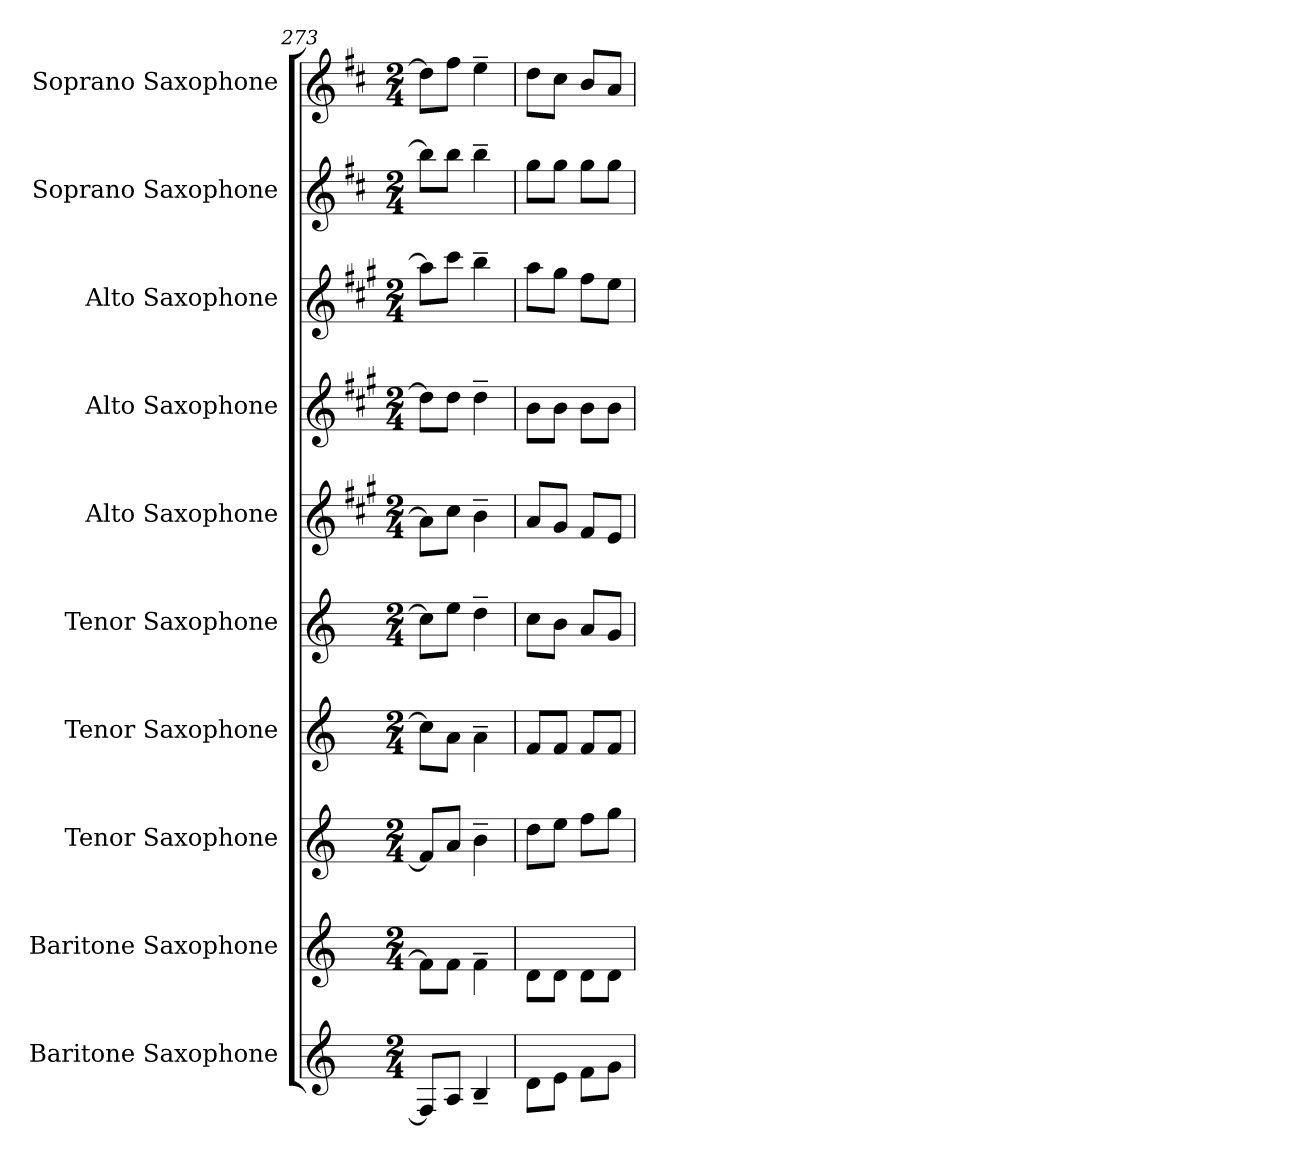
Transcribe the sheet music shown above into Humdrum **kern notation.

**kern	**kern	**kern	**kern	**kern	**kern	**kern	**kern	**kern	**kern
*part10	*part9	*part8	*part7	*part6	*part5	*part4	*part3	*part2	*part1
*staff10	*staff9	*staff8	*staff7	*staff6	*staff5	*staff4	*staff3	*staff2	*staff1
*I"Baritone Saxophone	*I"Baritone Saxophone	*I"Tenor Saxophone	*I"Tenor Saxophone	*I"Tenor Saxophone	*I"Alto Saxophone	*I"Alto Saxophone	*I"Alto Saxophone	*I"Soprano Saxophone	*I"Soprano Saxophone
*I'Bar. Sax.	*I'Bar. Sax.	*I'T. Sax.	*I'T. Sax.	*I'T. Sax.	*I'A. Sax.	*I'A. Sax.	*I'A. Sax.	*I'S. Sax.	*I'S. Sax.
*clefG2	*clefG2	*clefG2	*clefG2	*clefG2	*clefG2	*clefG2	*clefG2	*clefG2	*clefG2
*ITrd12c21	*ITrd12c21	*ITrd8c14	*ITrd8c14	*ITrd8c14	*ITrd5c9	*ITrd5c9	*ITrd5c9	*ITrd1c2	*ITrd1c2
*k[]	*k[]	*k[]	*k[]	*k[]	*k[]	*k[]	*k[]	*k[]	*k[]
*M2/4	*M2/4	*M2/4	*M2/4	*M2/4	*M2/4	*M2/4	*M2/4	*M2/4	*M2/4
=273	=273	=273	=273	=273	=273	=273	=273	=273	=273
8FF/L]	8F\L]	8F/L]	8c\L]	8c\L]	8c\L]	8f\L]	8cc\L]	8aa\L]	8cc\L]
8AA/J	8F\J	8A/J	8A\J	8e\J	8e\J	8f\J	8ee\J	8aa\J	8ee\J
4BB~/	4F~\	4B~\	4A~\	4d~\	4d~\	4f~\	4dd~\	4aa~\	4dd~\
=274	=274	=274	=274	=274	=274	=274	=274	=274	=274
8D\L	8D\L	8d\L	8F/L	8c\L	8c/L	8d\L	8cc\L	8ff\L	8cc\L
8E\J	8D\J	8e\J	8F/J	8B\J	8B/J	8d\J	8b\J	8ff\J	8b\J
8F\L	8D\L	8f\L	8F/L	8A/L	8A/L	8d\L	8a\L	8ff\L	8a/L
8G\J	8D\J	8g\J	8F/J	8G/J	8G/J	8d\J	8g\J	8ff\J	8g/J
=	=	=	=	=	=	=	=	=	=
*-	*-	*-	*-	*-	*-	*-	*-	*-	*-
